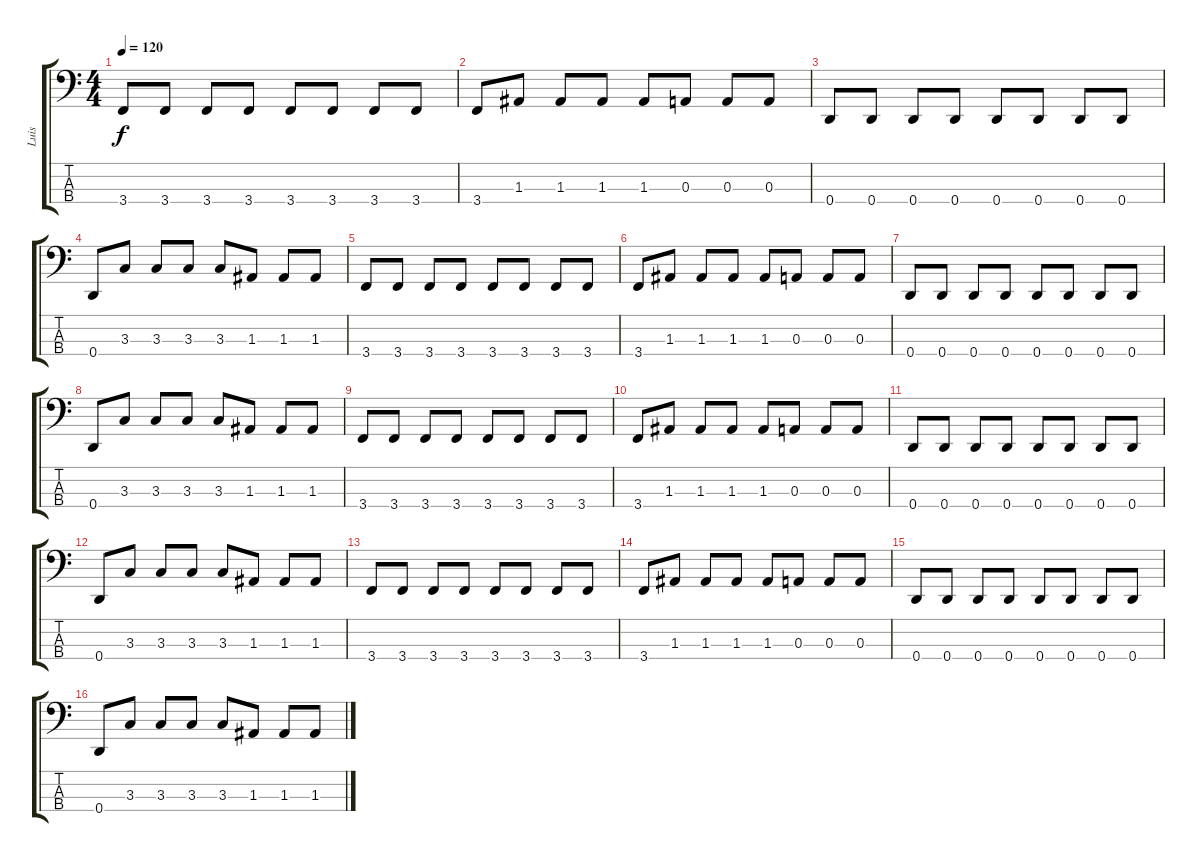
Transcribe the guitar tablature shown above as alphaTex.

\track ("Luis" "Luis") {instrument electricbassfinger}
\staff {score tabs}
\tuning (G2 D2 A1 D1) {hide}
\ts (4 4)
\tempo 120
\clef f4
\ks c
3.4.8{dy f instrument electricbassfinger} 3.4.8 3.4.8 3.4.8 3.4.8 3.4.8 3.4.8 3.4.8 |
3.4.8 1.3.8 1.3.8 1.3.8 1.3.8 0.3.8 0.3.8 0.3.8 |
0.4.8 0.4.8 0.4.8 0.4.8 0.4.8 0.4.8 0.4.8 0.4.8 |
0.4.8 3.3.8 3.3.8 3.3.8 3.3.8 1.3.8 1.3.8 1.3.8 |
3.4.8 3.4.8 3.4.8 3.4.8 3.4.8 3.4.8 3.4.8 3.4.8 |
3.4.8 1.3.8 1.3.8 1.3.8 1.3.8 0.3.8 0.3.8 0.3.8 |
0.4.8 0.4.8 0.4.8 0.4.8 0.4.8 0.4.8 0.4.8 0.4.8 |
0.4.8 3.3.8 3.3.8 3.3.8 3.3.8 1.3.8 1.3.8 1.3.8 |
3.4.8 3.4.8 3.4.8 3.4.8 3.4.8 3.4.8 3.4.8 3.4.8 |
3.4.8 1.3.8 1.3.8 1.3.8 1.3.8 0.3.8 0.3.8 0.3.8 |
0.4.8 0.4.8 0.4.8 0.4.8 0.4.8 0.4.8 0.4.8 0.4.8 |
0.4.8 3.3.8 3.3.8 3.3.8 3.3.8 1.3.8 1.3.8 1.3.8 |
3.4.8 3.4.8 3.4.8 3.4.8 3.4.8 3.4.8 3.4.8 3.4.8 |
3.4.8 1.3.8 1.3.8 1.3.8 1.3.8 0.3.8 0.3.8 0.3.8 |
0.4.8 0.4.8 0.4.8 0.4.8 0.4.8 0.4.8 0.4.8 0.4.8 |
0.4.8 3.3.8 3.3.8 3.3.8 3.3.8 1.3.8 1.3.8 1.3.8
